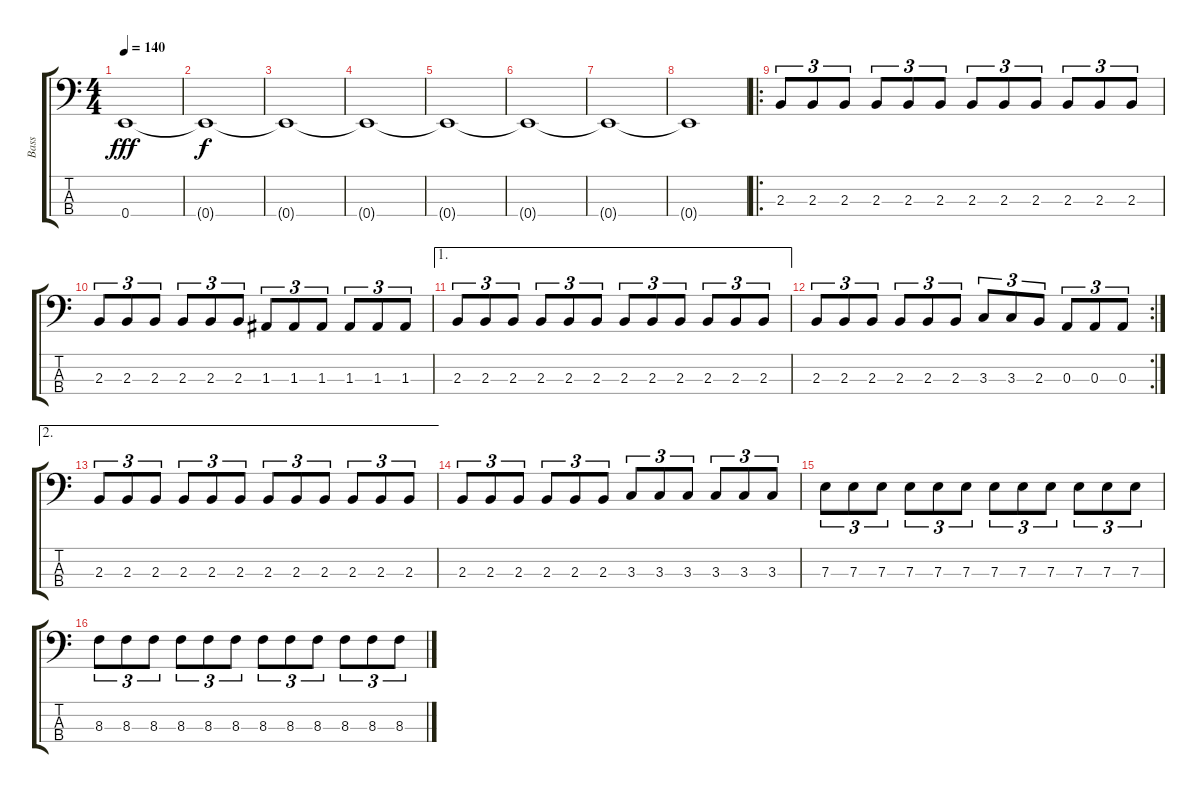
\track ("Bass" "Bass") {instrument electricbasspick}
\staff {score tabs}
\tuning (G2 D2 A1 E1) {hide}
\ts (4 4)
\tempo 140
\clef f4
\ks c
0.4.1{dy fff} |
0.4{t}.1{dy f} |
0.4{t}.1 |
0.4{t}.1 |
0.4{t}.1 |
0.4{t}.1 |
0.4{t}.1 |
0.4{t}.1 |
\ro
2.3.8{tu (3 2)} 2.3.8{tu (3 2)} 2.3.8{tu (3 2)} 2.3.8{tu (3 2)} 2.3.8{tu (3 2)} 2.3.8{tu (3 2)} 2.3.8{tu (3 2)} 2.3.8{tu (3 2)} 2.3.8{tu (3 2)} 2.3.8{tu (3 2)} 2.3.8{tu (3 2)} 2.3.8{tu (3 2)} |
2.3.8{tu (3 2)} 2.3.8{tu (3 2)} 2.3.8{tu (3 2)} 2.3.8{tu (3 2)} 2.3.8{tu (3 2)} 2.3.8{tu (3 2)} 1.3.8{tu (3 2)} 1.3.8{tu (3 2)} 1.3.8{tu (3 2)} 1.3.8{tu (3 2)} 1.3.8{tu (3 2)} 1.3.8{tu (3 2)} |
\ae 1
2.3.8{tu (3 2)} 2.3.8{tu (3 2)} 2.3.8{tu (3 2)} 2.3.8{tu (3 2)} 2.3.8{tu (3 2)} 2.3.8{tu (3 2)} 2.3.8{tu (3 2)} 2.3.8{tu (3 2)} 2.3.8{tu (3 2)} 2.3.8{tu (3 2)} 2.3.8{tu (3 2)} 2.3.8{tu (3 2)} |
\rc 2
2.3.8{tu (3 2)} 2.3.8{tu (3 2)} 2.3.8{tu (3 2)} 2.3.8{tu (3 2)} 2.3.8{tu (3 2)} 2.3.8{tu (3 2)} 3.3.8{tu (3 2)} 3.3.8{tu (3 2)} 2.3.8{tu (3 2)} 0.3.8{tu (3 2)} 0.3.8{tu (3 2)} 0.3.8{tu (3 2)} |
\ae 2
2.3.8{tu (3 2)} 2.3.8{tu (3 2)} 2.3.8{tu (3 2)} 2.3.8{tu (3 2)} 2.3.8{tu (3 2)} 2.3.8{tu (3 2)} 2.3.8{tu (3 2)} 2.3.8{tu (3 2)} 2.3.8{tu (3 2)} 2.3.8{tu (3 2)} 2.3.8{tu (3 2)} 2.3.8{tu (3 2)} |
2.3.8{tu (3 2)} 2.3.8{tu (3 2)} 2.3.8{tu (3 2)} 2.3.8{tu (3 2)} 2.3.8{tu (3 2)} 2.3.8{tu (3 2)} 3.3.8{tu (3 2)} 3.3.8{tu (3 2)} 3.3.8{tu (3 2)} 3.3.8{tu (3 2)} 3.3.8{tu (3 2)} 3.3.8{tu (3 2)} |
7.3.8{tu (3 2)} 7.3.8{tu (3 2)} 7.3.8{tu (3 2)} 7.3.8{tu (3 2)} 7.3.8{tu (3 2)} 7.3.8{tu (3 2)} 7.3.8{tu (3 2)} 7.3.8{tu (3 2)} 7.3.8{tu (3 2)} 7.3.8{tu (3 2)} 7.3.8{tu (3 2)} 7.3.8{tu (3 2)} |
8.3.8{tu (3 2)} 8.3.8{tu (3 2)} 8.3.8{tu (3 2)} 8.3.8{tu (3 2)} 8.3.8{tu (3 2)} 8.3.8{tu (3 2)} 8.3.8{tu (3 2)} 8.3.8{tu (3 2)} 8.3.8{tu (3 2)} 8.3.8{tu (3 2)} 8.3.8{tu (3 2)} 8.3.8{tu (3 2)}
